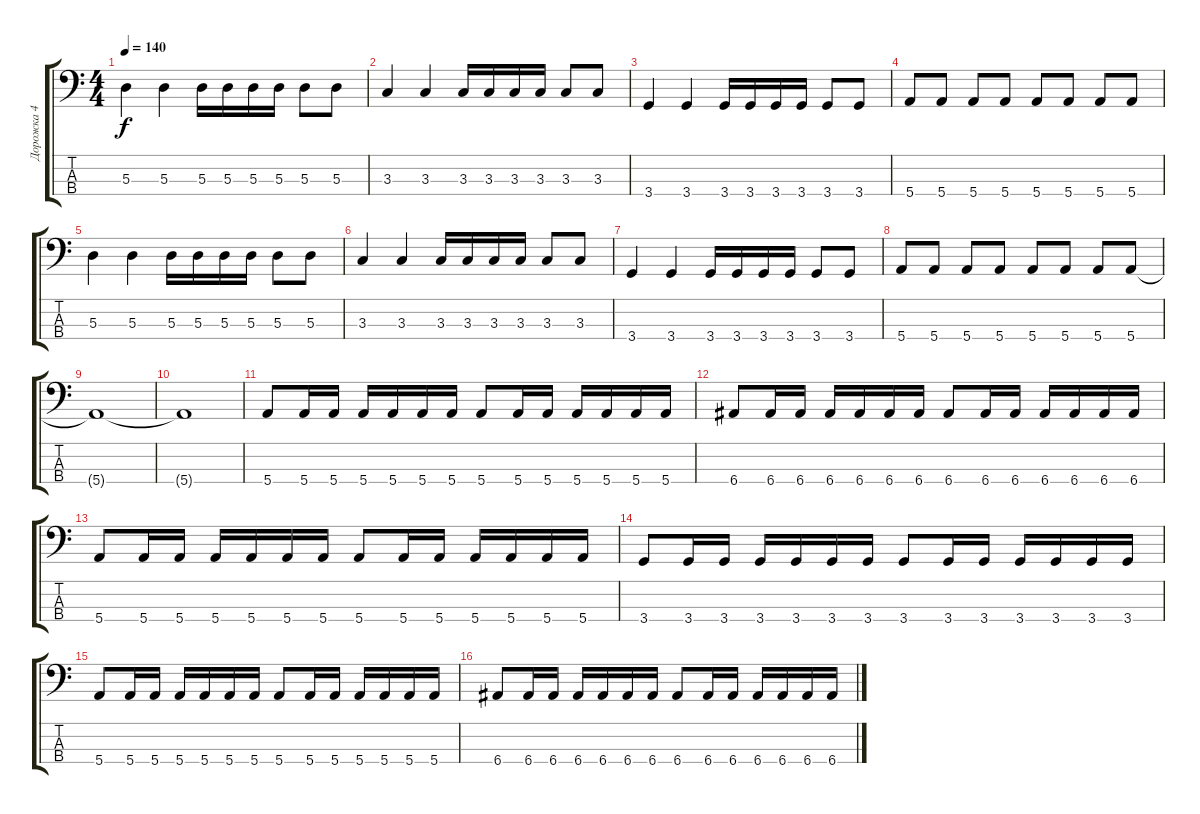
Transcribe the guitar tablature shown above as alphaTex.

\track ("Дорожка 4" "Дорожка 4") {instrument electricbasspick}
\staff {score tabs}
\tuning (G2 D2 A1 E1) {hide}
\ts (4 4)
\tempo 140
\clef f4
\ks c
5.3.4{dy f} 5.3.4 5.3.16 5.3.16 5.3.16 5.3.16 5.3.8 5.3.8 |
3.3.4 3.3.4 3.3.16 3.3.16 3.3.16 3.3.16 3.3.8 3.3.8 |
3.4.4 3.4.4 3.4.16 3.4.16 3.4.16 3.4.16 3.4.8 3.4.8 |
5.4.8 5.4.8 5.4.8 5.4.8 5.4.8 5.4.8 5.4.8 5.4.8 |
5.3.4 5.3.4 5.3.16 5.3.16 5.3.16 5.3.16 5.3.8 5.3.8 |
3.3.4 3.3.4 3.3.16 3.3.16 3.3.16 3.3.16 3.3.8 3.3.8 |
3.4.4 3.4.4 3.4.16 3.4.16 3.4.16 3.4.16 3.4.8 3.4.8 |
5.4.8 5.4.8 5.4.8 5.4.8 5.4.8 5.4.8 5.4.8 5.4.8 |
5.4{t}.1 |
5.4{t}.1 |
5.4.8 5.4.16 5.4.16 5.4.16 5.4.16 5.4.16 5.4.16 5.4.8 5.4.16 5.4.16 5.4.16 5.4.16 5.4.16 5.4.16 |
6.4.8 6.4.16 6.4.16 6.4.16 6.4.16 6.4.16 6.4.16 6.4.8 6.4.16 6.4.16 6.4.16 6.4.16 6.4.16 6.4.16 |
5.4.8 5.4.16 5.4.16 5.4.16 5.4.16 5.4.16 5.4.16 5.4.8 5.4.16 5.4.16 5.4.16 5.4.16 5.4.16 5.4.16 |
3.4.8 3.4.16 3.4.16 3.4.16 3.4.16 3.4.16 3.4.16 3.4.8 3.4.16 3.4.16 3.4.16 3.4.16 3.4.16 3.4.16 |
5.4.8 5.4.16 5.4.16 5.4.16 5.4.16 5.4.16 5.4.16 5.4.8 5.4.16 5.4.16 5.4.16 5.4.16 5.4.16 5.4.16 |
6.4.8 6.4.16 6.4.16 6.4.16 6.4.16 6.4.16 6.4.16 6.4.8 6.4.16 6.4.16 6.4.16 6.4.16 6.4.16 6.4.16
